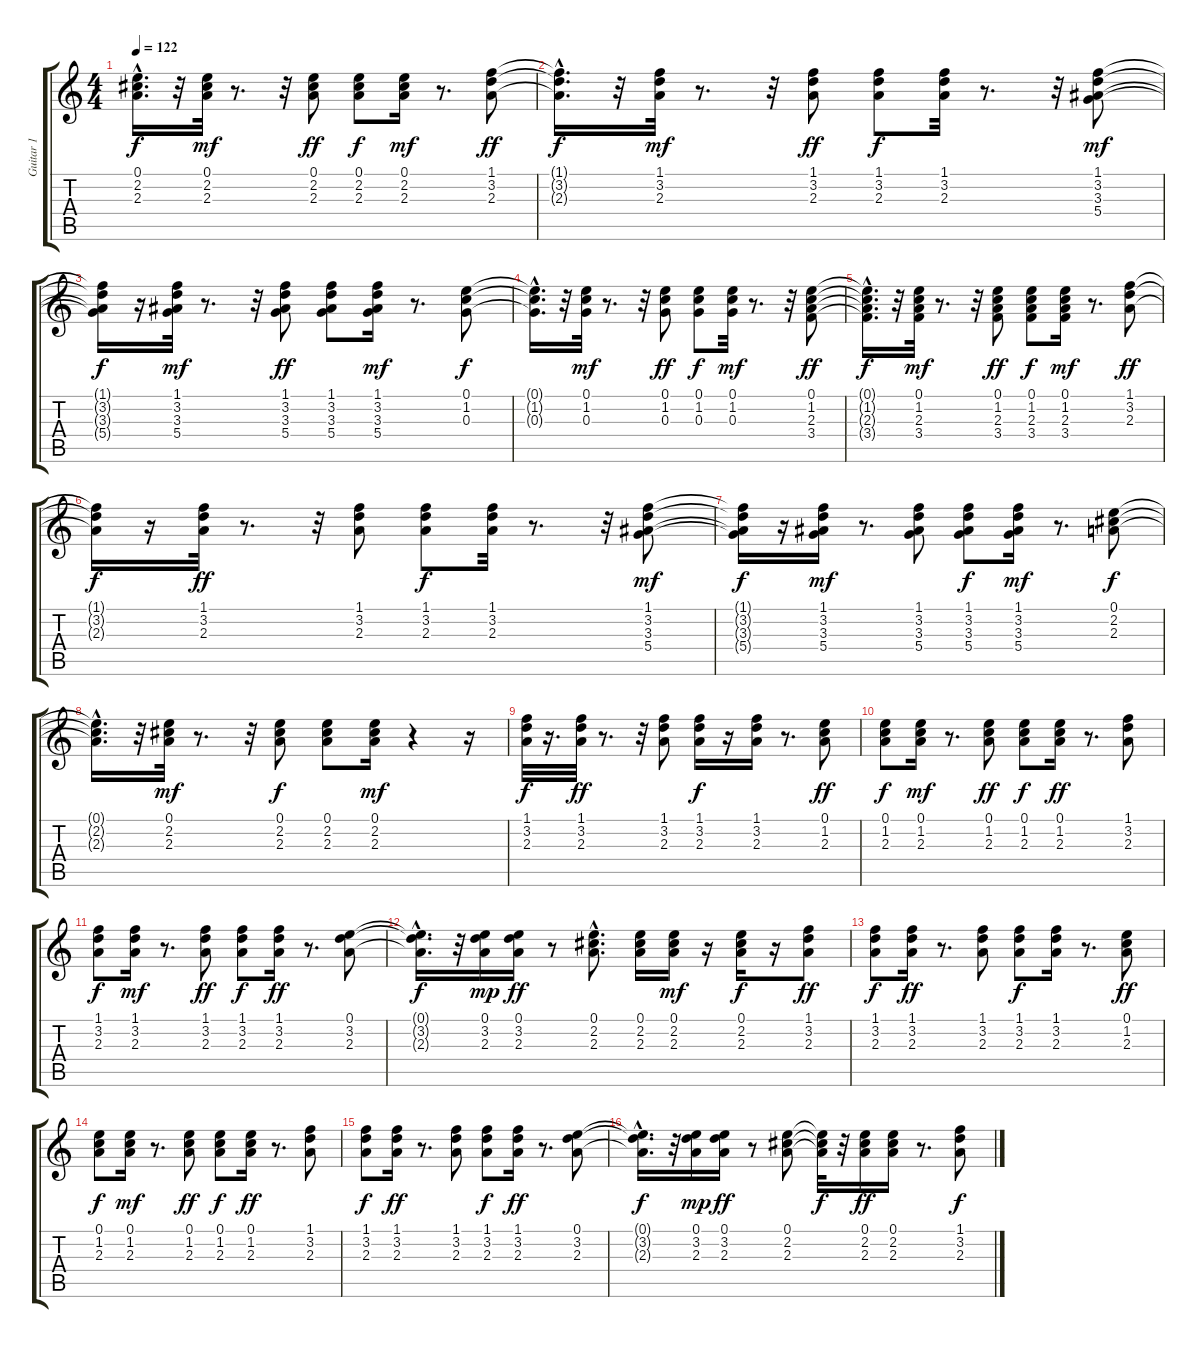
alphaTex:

\track ("Guitar 1" "Guitar 1") {instrument acousticguitarsteel}
\staff {score tabs}
\tuning (E4 B3 G3 D3 A2 E2) {hide}
\ts (4 4)
\tempo 122
\clef g2
\ks c
(0.1{hac t} 2.2{hac t} 2.3{hac t}).16{d dy f} r.32 (0.1 2.2 2.3).32{dy mf} r.8{d} r.32 (0.1 2.2 2.3).8{dy ff} (0.1 2.2 2.3).8{dy f} (0.1 2.2 2.3).16{dy mf} r.8{d} (1.1 3.2 2.3).8{dy ff} |
(1.1{hac t} 3.2{hac t} 2.3{hac t}).16{d dy f} r.32 (1.1 3.2 2.3).32{dy mf} r.8{d} r.32 (1.1 3.2 2.3).8{dy ff} (1.1 3.2 2.3).8{dy f} (1.1 3.2 2.3).32 r.8{d} r.32 (1.1 3.2 3.3 5.4).8{dy mf} |
(1.1{t} 3.2{t} 3.3{t} 5.4{t}).16{dy f} r.16 (1.1 3.2 3.3 5.4).32{dy mf} r.8{d} r.32 (1.1 3.2 3.3 5.4).8{dy ff} (1.1 3.2 3.3 5.4).8 (1.1 3.2 3.3 5.4).16{dy mf} r.8{d} (0.1 1.2 0.3).8{dy f} |
(0.1{hac t} 1.2{hac t} 0.3{hac t}).16{d} r.32 (0.1 1.2 0.3).32{dy mf} r.8{d} r.32 (0.1 1.2 0.3).8{dy ff} (0.1 1.2 0.3).8{dy f} (0.1 1.2 0.3).32{dy mf} r.8{d} r.32 (0.1 1.2 2.3 3.4).8{dy ff} |
(0.1{t} 1.2{hac t} 2.3{t} 3.4{t}).16{d dy f} r.32 (0.1 1.2 2.3 3.4).32{dy mf} r.8{d} r.32 (0.1 1.2 2.3 3.4).8{dy ff} (0.1 1.2 2.3 3.4).8{dy f} (0.1 1.2 2.3 3.4).16{dy mf} r.8{d} (1.1 3.2 2.3).8{dy ff} |
(1.1{t} 3.2{t} 2.3{t}).16{dy f} r.16 (1.1 3.2 2.3).32{dy ff} r.8{d} r.32 (1.1 3.2 2.3).8 (1.1 3.2 2.3).8{dy f} (1.1 3.2 2.3).32 r.8{d} r.32 (1.1 3.2 3.3 5.4).8{dy mf} |
(1.1{t} 3.2{t} 3.3{t} 5.4{t}).16{dy f} r.16 (1.1 3.2 3.3 5.4).16{dy mf} r.8{d} (1.1 3.2 3.3 5.4).8 (1.1 3.2 3.3 5.4).8{dy f} (1.1 3.2 3.3 5.4).16{dy mf} r.8{d} (0.1 2.2 2.3).8{dy f} |
(0.1{hac t} 2.2{hac t} 2.3{hac t}).16{d} r.32 (0.1 2.2 2.3).32{dy mf} r.8{d} r.32 (0.1 2.2 2.3).8{dy f} (0.1 2.2 2.3).8 (0.1 2.2 2.3).16{dy mf} r.4 r.16 |
(1.1 3.2 2.3).32{dy f} r.16{d} (1.1 3.2 2.3).32{dy ff} r.8{d} r.32 (1.1 3.2 2.3).8 (1.1 3.2 2.3).16{dy f} r.16 (1.1 3.2 2.3).16 r.8{d} (0.1 1.2 2.3).8{dy ff} |
(0.1 1.2 2.3).8{dy f} (0.1 1.2 2.3).16{dy mf} r.8{d} (0.1 1.2 2.3).8{dy ff} (0.1 1.2 2.3).8{dy f} (0.1 1.2 2.3).16{dy ff} r.8{d} (1.1 3.2 2.3).8 |
(1.1 3.2 2.3).8{dy f} (1.1 3.2 2.3).16{dy mf} r.8{d} (1.1 3.2 2.3).8{dy ff} (1.1 3.2 2.3).8{dy f} (1.1 3.2 2.3).16{dy ff} r.8{d} (0.1 3.2 2.3).8 |
(0.1{hac t} 3.2{hac t} 2.3{hac t}).16{d dy f} r.32 (0.1 3.2 2.3).16{dy mp} (0.1 3.2 2.3).16{dy ff} r.8 (0.1{hac} 2.2{hac} 2.3{hac}).8{d} (0.1 2.2 2.3).16 (0.1 2.2 2.3).16{dy mf} r.16 (0.1 2.2 2.3).16{dy f} r.16 (1.1 3.2 2.3).8{dy ff} |
(1.1 3.2 2.3).8{dy f} (1.1 3.2 2.3).16{dy ff} r.8{d} (1.1 3.2 2.3).8 (1.1 3.2 2.3).8{dy f} (1.1 3.2 2.3).16 r.8{d} (0.1 1.2 2.3).8{dy ff} |
(0.1 1.2 2.3).8{dy f} (0.1 1.2 2.3).16{dy mf} r.8{d} (0.1 1.2 2.3).8{dy ff} (0.1 1.2 2.3).8{dy f} (0.1 1.2 2.3).16{dy ff} r.8{d} (1.1 3.2 2.3).8 |
(1.1 3.2 2.3).8{dy f} (1.1 3.2 2.3).16{dy ff} r.8{d} (1.1 3.2 2.3).8 (1.1 3.2 2.3).8{dy f} (1.1 3.2 2.3).16{dy ff} r.8{d} (0.1 3.2 2.3).8 |
(0.1{hac t} 3.2{hac t} 2.3{hac t}).16{d dy f} r.32 (0.1 3.2 2.3).16{dy mp} (0.1 3.2 2.3).16{dy ff} r.8 (0.1 2.2 2.3).8 (0.1{t} 2.2{t} 2.3{t}).32{dy f} r.32 (0.1 2.2 2.3).16{dy ff} (0.1 2.2 2.3).16 r.8{d} (1.1 3.2 2.3).8{dy f}
